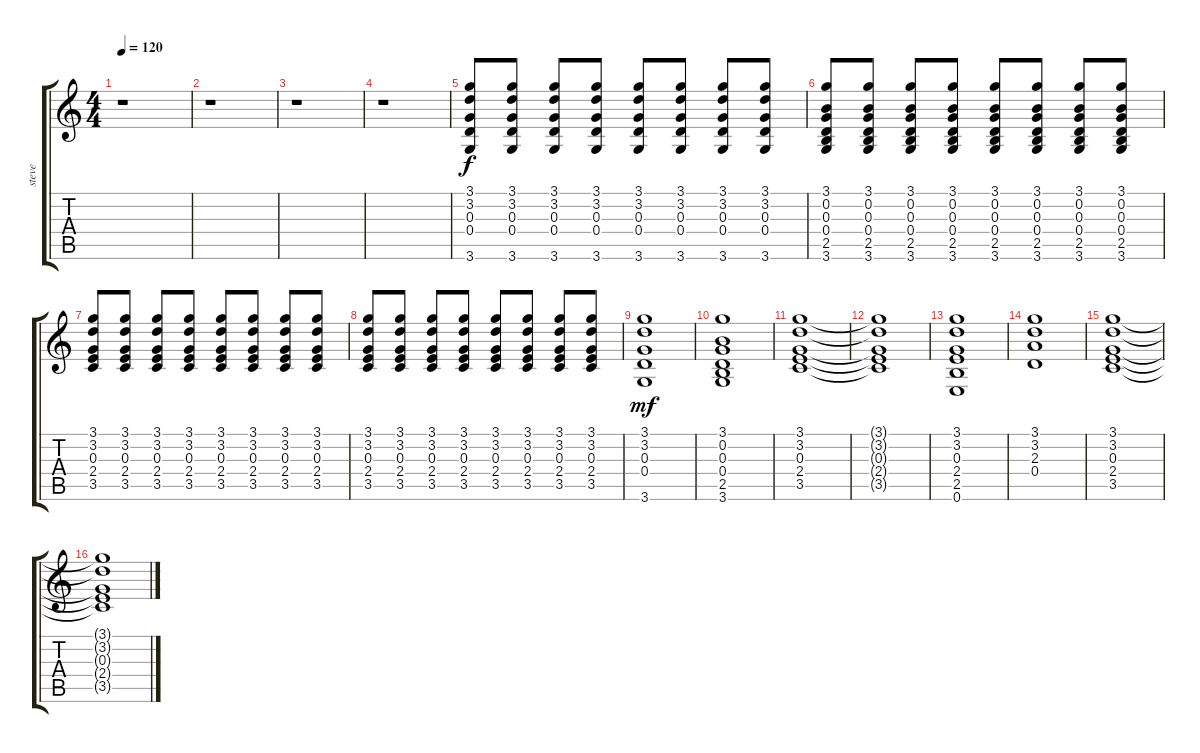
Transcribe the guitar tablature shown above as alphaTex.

\track ("steve" "steve") {instrument overdrivenguitar}
\staff {score tabs}
\tuning (E4 B3 G3 D3 A2 E2) {hide}
\ts (4 4)
\tempo 120
\clef g2
\ks c
r.1{dy f instrument overdrivenguitar} |
r.1 |
r.1 |
r.1 |
(3.1 3.2 0.3 0.4 3.6).8 (3.1 3.2 0.3 0.4 3.6).8 (3.1 3.2 0.3 0.4 3.6).8 (3.1 3.2 0.3 0.4 3.6).8 (3.1 3.2 0.3 0.4 3.6).8 (3.1 3.2 0.3 0.4 3.6).8 (3.1 3.2 0.3 0.4 3.6).8 (3.1 3.2 0.3 0.4 3.6).8 |
(3.1 0.2 0.3 0.4 2.5 3.6).8 (3.1 0.2 0.3 0.4 2.5 3.6).8 (3.1 0.2 0.3 0.4 2.5 3.6).8 (3.1 0.2 0.3 0.4 2.5 3.6).8 (3.1 0.2 0.3 0.4 2.5 3.6).8 (3.1 0.2 0.3 0.4 2.5 3.6).8 (3.1 0.2 0.3 0.4 2.5 3.6).8 (3.1 0.2 0.3 0.4 2.5 3.6).8 |
(3.1 3.2 0.3 2.4 3.5).8 (3.1 3.2 0.3 2.4 3.5).8 (3.1 3.2 0.3 2.4 3.5).8 (3.1 3.2 0.3 2.4 3.5).8 (3.1 3.2 0.3 2.4 3.5).8 (3.1 3.2 0.3 2.4 3.5).8 (3.1 3.2 0.3 2.4 3.5).8 (3.1 3.2 0.3 2.4 3.5).8 |
(3.1 3.2 0.3 2.4 3.5).8 (3.1 3.2 0.3 2.4 3.5).8 (3.1 3.2 0.3 2.4 3.5).8 (3.1 3.2 0.3 2.4 3.5).8 (3.1 3.2 0.3 2.4 3.5).8 (3.1 3.2 0.3 2.4 3.5).8 (3.1 3.2 0.3 2.4 3.5).8 (3.1 3.2 0.3 2.4 3.5).8 |
(3.1 3.2 0.3 0.4 3.6).1{dy mf} |
(3.1 0.2 0.3 0.4 2.5 3.6).1 |
(3.1 3.2 0.3 2.4 3.5).1 |
(3.1{t} 3.2{t} 0.3{t} 2.4{t} 3.5{t}).1 |
(3.1 3.2 0.3 2.4 2.5 0.6).1 |
(3.1 3.2 2.3 0.4).1 |
(3.1 3.2 0.3 2.4 3.5).1 |
(3.1{t} 3.2{t} 0.3{t} 2.4{t} 3.5{t}).1
